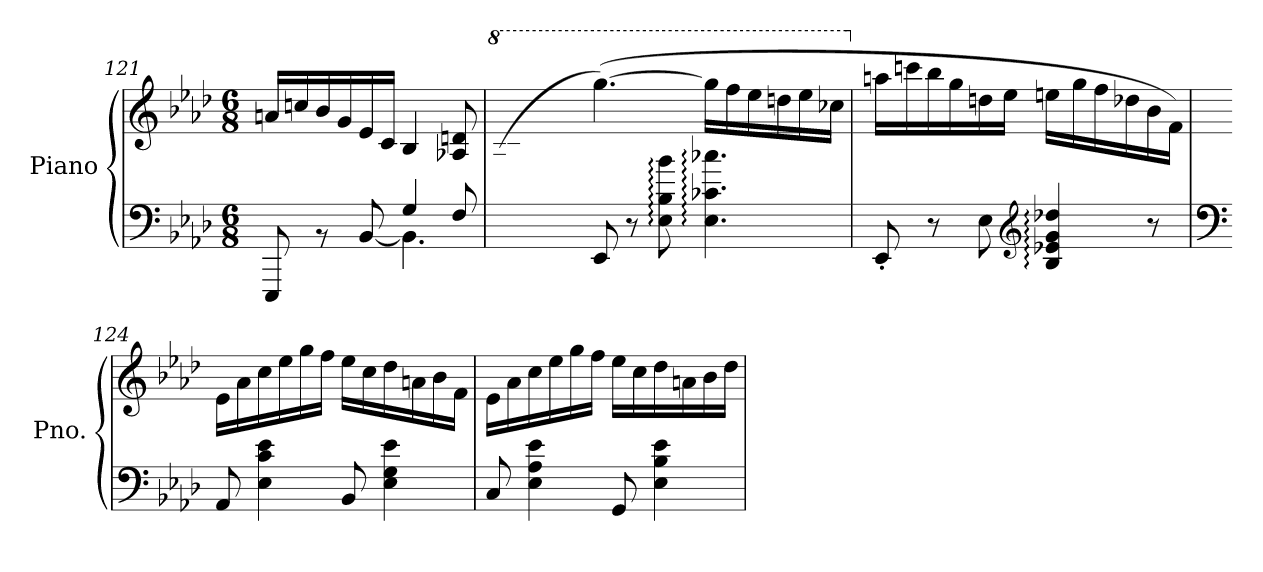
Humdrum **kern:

**kern	**kern
*part1	*part1
*staff2	*staff1
*I"Piano	*
*I'Pno.	*
!!LO:LB:g=z
*clefF4	*clefG2
*k[b-e-a-d-]	*k[b-e-a-d-]
*M6/8	*M6/8
=121	=121
*^	*
8EEE-/	4.ryy	16an/LL
.	.	16ccn/
8rBB	.	16b-/
.	.	16g/
[8BB-/	.	16e-/
.	.	16c/JJ
4G/	4.BB-\]	4B-/
8F/	.	8A-X/ 8dn/
*v	*v	*
=122	=122
*	*8va
.	(8qG\yy 8qg\L
.	8qB-\yy 8qb-\
.	8qe-\yy 8qee-\
.	8qg\yy 8qgg\
.	8qb-\yy 8qbb-\
.	8qee-\yy 8qeee-\
.	8qgg\yy 8qggg\J
8EE-/	([4.ggg\)
8r	.
8E-\: 8B-\: 8b-\:	.
4.E-\: 4.c-X\: 4.cc-X\:	16ggg\LL]
.	16fff\
.	16eee-\
.	16dddn\
.	16eee-\
.	16ccc-X\JJ
=123	=123
*	*X8va
8EE-'/	16aan\LL
.	16cccn\
8r	16bb-\
.	16gg\
8E-\	16ddn\
.	16ee-\JJ
*clefG2	*
4B-/: 4e-X/: 4g/: 4dd-X/:	16een\LL
.	16gg\
.	16ff\
.	16dd-X\
8r	16b-\
.	16f\JJ)
!!LO:LB:g=z
=124	=124
*clefF4	*
8AA-/	16e-\LL
.	16a-\
4E-\ 4c\ 4e-\	16cc\
.	16ee-\
.	16gg\
.	16ff\JJ
8BB-/	16ee-\LL
.	16cc\
4E-\ 4G\ 4e-\	16dd-\
.	16an\
.	16b-\
.	16f\JJ
=125	=125
8C/	16e-\LL
.	16a-\
4E-\ 4A-\ 4e-\	16cc\
.	16ee-\
.	16gg\
.	16ff\JJ
8GG/	16ee-\LL
.	16cc\
4E-\ 4B-\ 4e-\	16dd-\
.	16an\
.	16b-\
.	16dd-\JJ
=	=
*-	*-
